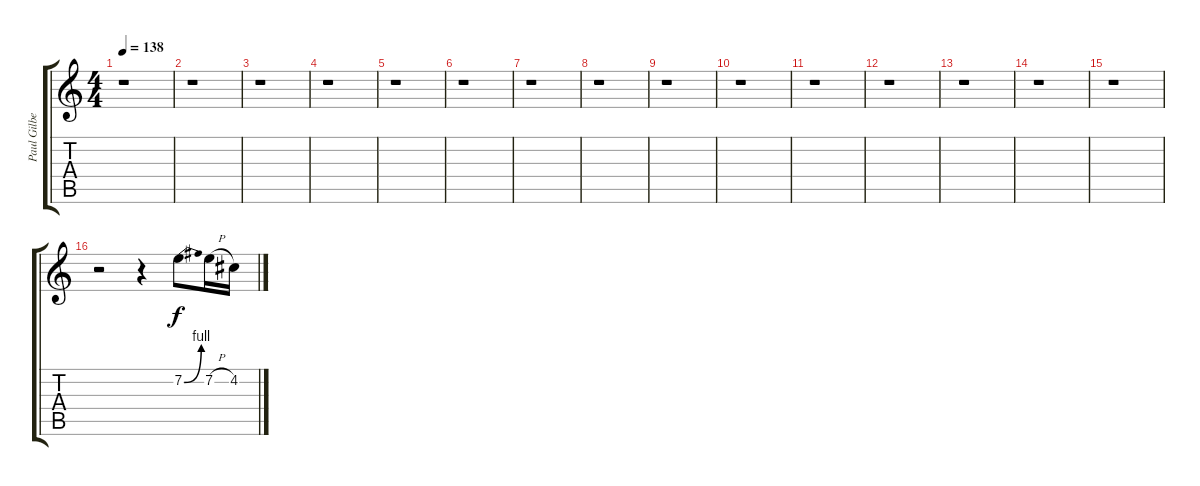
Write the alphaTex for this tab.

\track ("Paul Gilbert Lead" "Paul Gilbe") {instrument distortionguitar}
\staff {score tabs}
\tuning (D4 A3 F3 C3 G2 D2) {hide}
\ts (4 4)
\tempo 138
\clef g2
\ks c
r.1{dy f} |
r.1 |
r.1 |
r.1 |
r.1 |
r.1 |
r.1 |
r.1 |
r.1 |
r.1 |
r.1 |
r.1 |
r.1 |
r.1 |
r.1 |
r.2 r.4 7.2{be (bend 0 0 60 4)}.8 7.2{h}.16 4.2.16
